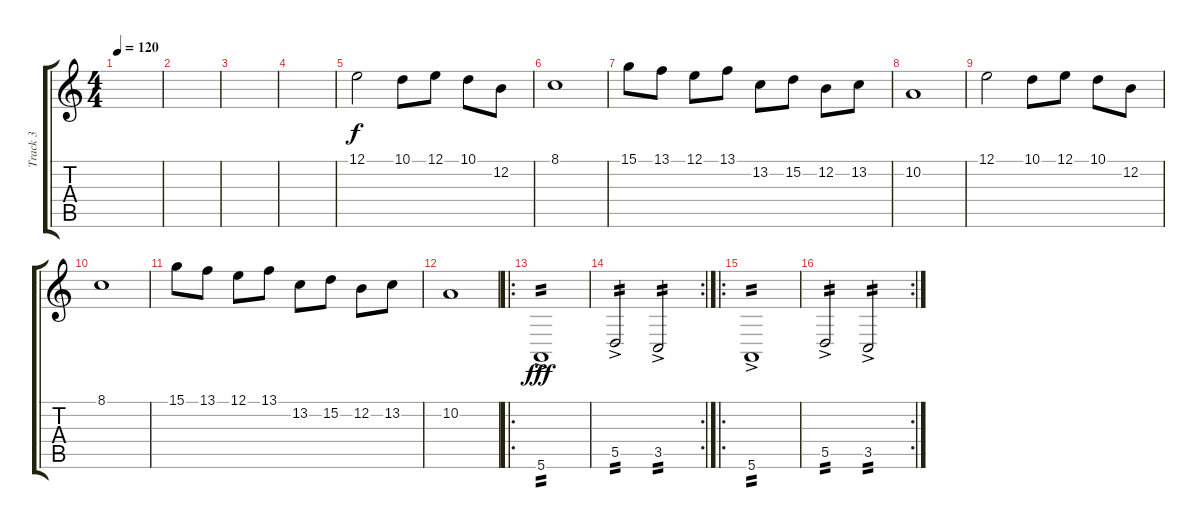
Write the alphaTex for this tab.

\track ("Track 3" "Track 3") {instrument musicbox}
\staff {score tabs}
\tuning (E4 B3 G3 D3 A2 E2) {hide}
\ts (4 4)
\tempo 120
\clef g2
\ks c
|
|
|
|
12.1.2 10.1.8 12.1.8 10.1.8 12.2.8 |
8.1.1 |
15.1.8 13.1.8 12.1.8 13.1.8 13.2.8 15.2.8 12.2.8 13.2.8 |
10.2.1 |
12.1.2 10.1.8 12.1.8 10.1.8 12.2.8 |
8.1.1 |
15.1.8 13.1.8 12.1.8 13.1.8 13.2.8 15.2.8 12.2.8 13.2.8 |
10.2.1 |
\ro
5.6{ac}.1{tp 2 dy fff} |
\rc 2
5.5{ac}.2{tp 2} 3.5{ac}.2{tp 2} |
\ro
5.6{ac}.1{tp 2} |
\rc 2
5.5{ac}.2{tp 2} 3.5{ac}.2{tp 2}
